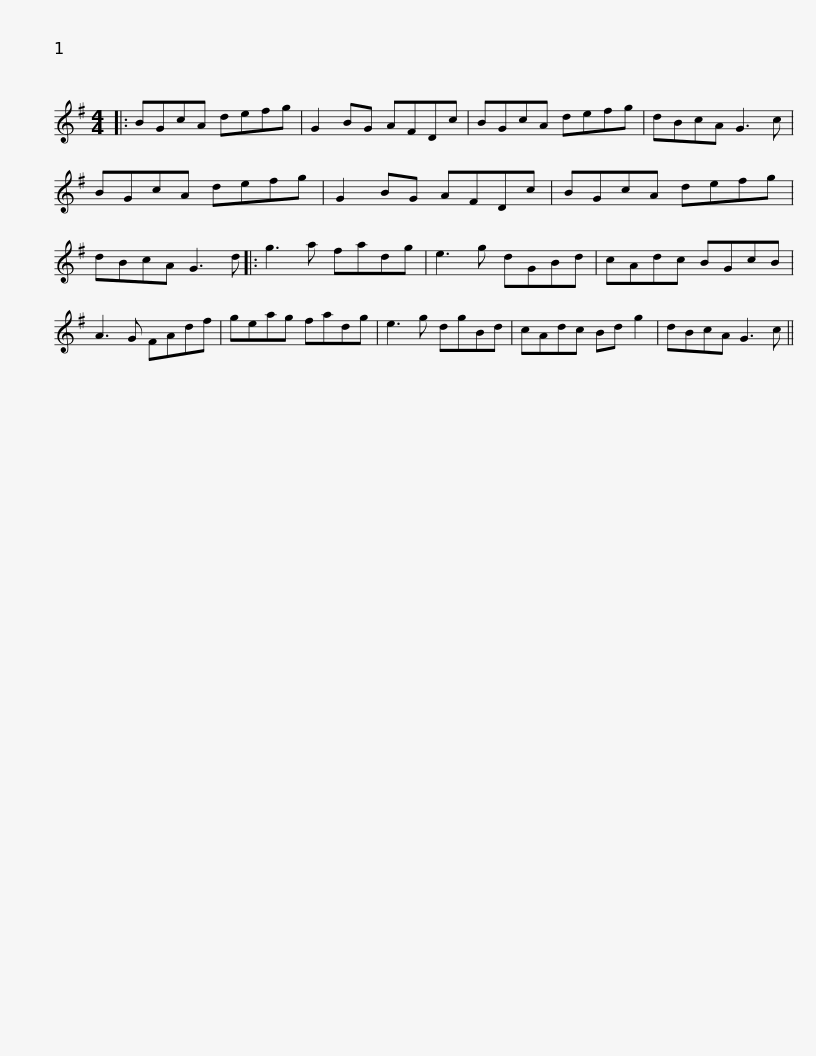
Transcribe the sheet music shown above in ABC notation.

X:1
L:1/8
M:4/4
I:linebreak $
K:G
V:1 treble
V:1
|: BGcA defg | G2 BG AFDc | BGcA defg | dBcA G3 c | BGcA defg |$ %5
 G2 BG AFDc | BGcA defg | dBcA G3 d |: g3 a fadg | e3 g dGBd | %10
 cAdc BGcB |$ A3 G FAdf | geag fadg | e3 g dgBd | cAdc Bd g2 | %15
 dBcA G3 c || %16
